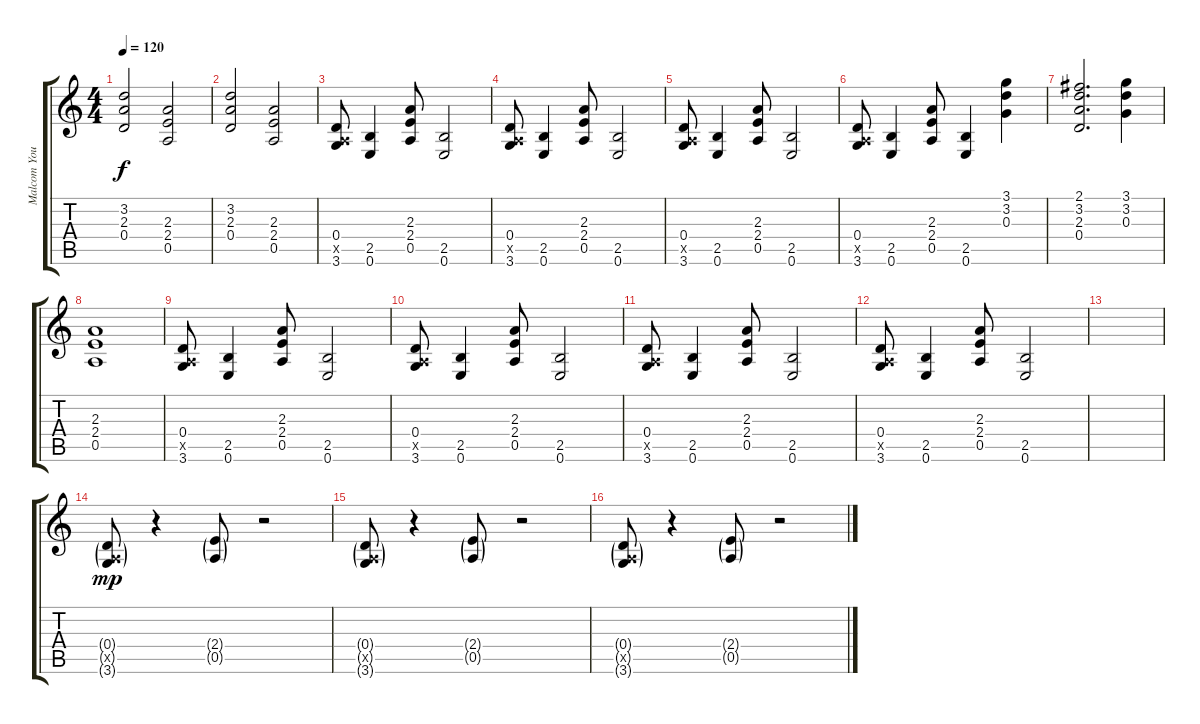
\track ("Malcom Young" "Malcom You") {instrument distortionguitar}
\staff {score tabs}
\tuning (E4 B3 G3 D3 A2 E2) {hide}
\ts (4 4)
\tempo 120
\clef g2
\ks c
(3.2 2.3 0.4).2{dy f} (2.3 2.4 0.5).2 |
(3.2 2.3 0.4).2 (2.3 2.4 0.5).2 |
(0.4 0.5{x} 3.6).8 (2.5 0.6).4 (2.3 2.4 0.5).8 (2.5 0.6).2 |
(0.4 0.5{x} 3.6).8 (2.5 0.6).4 (2.3 2.4 0.5).8 (2.5 0.6).2 |
(0.4 0.5{x} 3.6).8 (2.5 0.6).4 (2.3 2.4 0.5).8 (2.5 0.6).2 |
(0.4 0.5{x} 3.6).8 (2.5 0.6).4 (2.3 2.4 0.5).8 (2.5 0.6).4 (3.1 3.2 0.3).4 |
(2.1 3.2 2.3 0.4).2{d} (3.1 3.2 0.3).4 |
(2.3 2.4 0.5).1 |
(0.4 0.5{x} 3.6).8 (2.5 0.6).4 (2.3 2.4 0.5).8 (2.5 0.6).2 |
(0.4 0.5{x} 3.6).8 (2.5 0.6).4 (2.3 2.4 0.5).8 (2.5 0.6).2 |
(0.4 0.5{x} 3.6).8 (2.5 0.6).4 (2.3 2.4 0.5).8 (2.5 0.6).2 |
(0.4 0.5{x} 3.6).8 (2.5 0.6).4 (2.3 2.4 0.5).8 (2.5 0.6).2 |
|
(0.4{g} 0.5{g x} 3.6{g}).8{dy mp} r.4 (2.4{g} 0.5{g}).8 r.2 |
(0.4{g} 0.5{g x} 3.6{g}).8 r.4 (2.4{g} 0.5{g}).8 r.2 |
(0.4{g} 0.5{g x} 3.6{g}).8 r.4 (2.4{g} 0.5{g}).8 r.2
